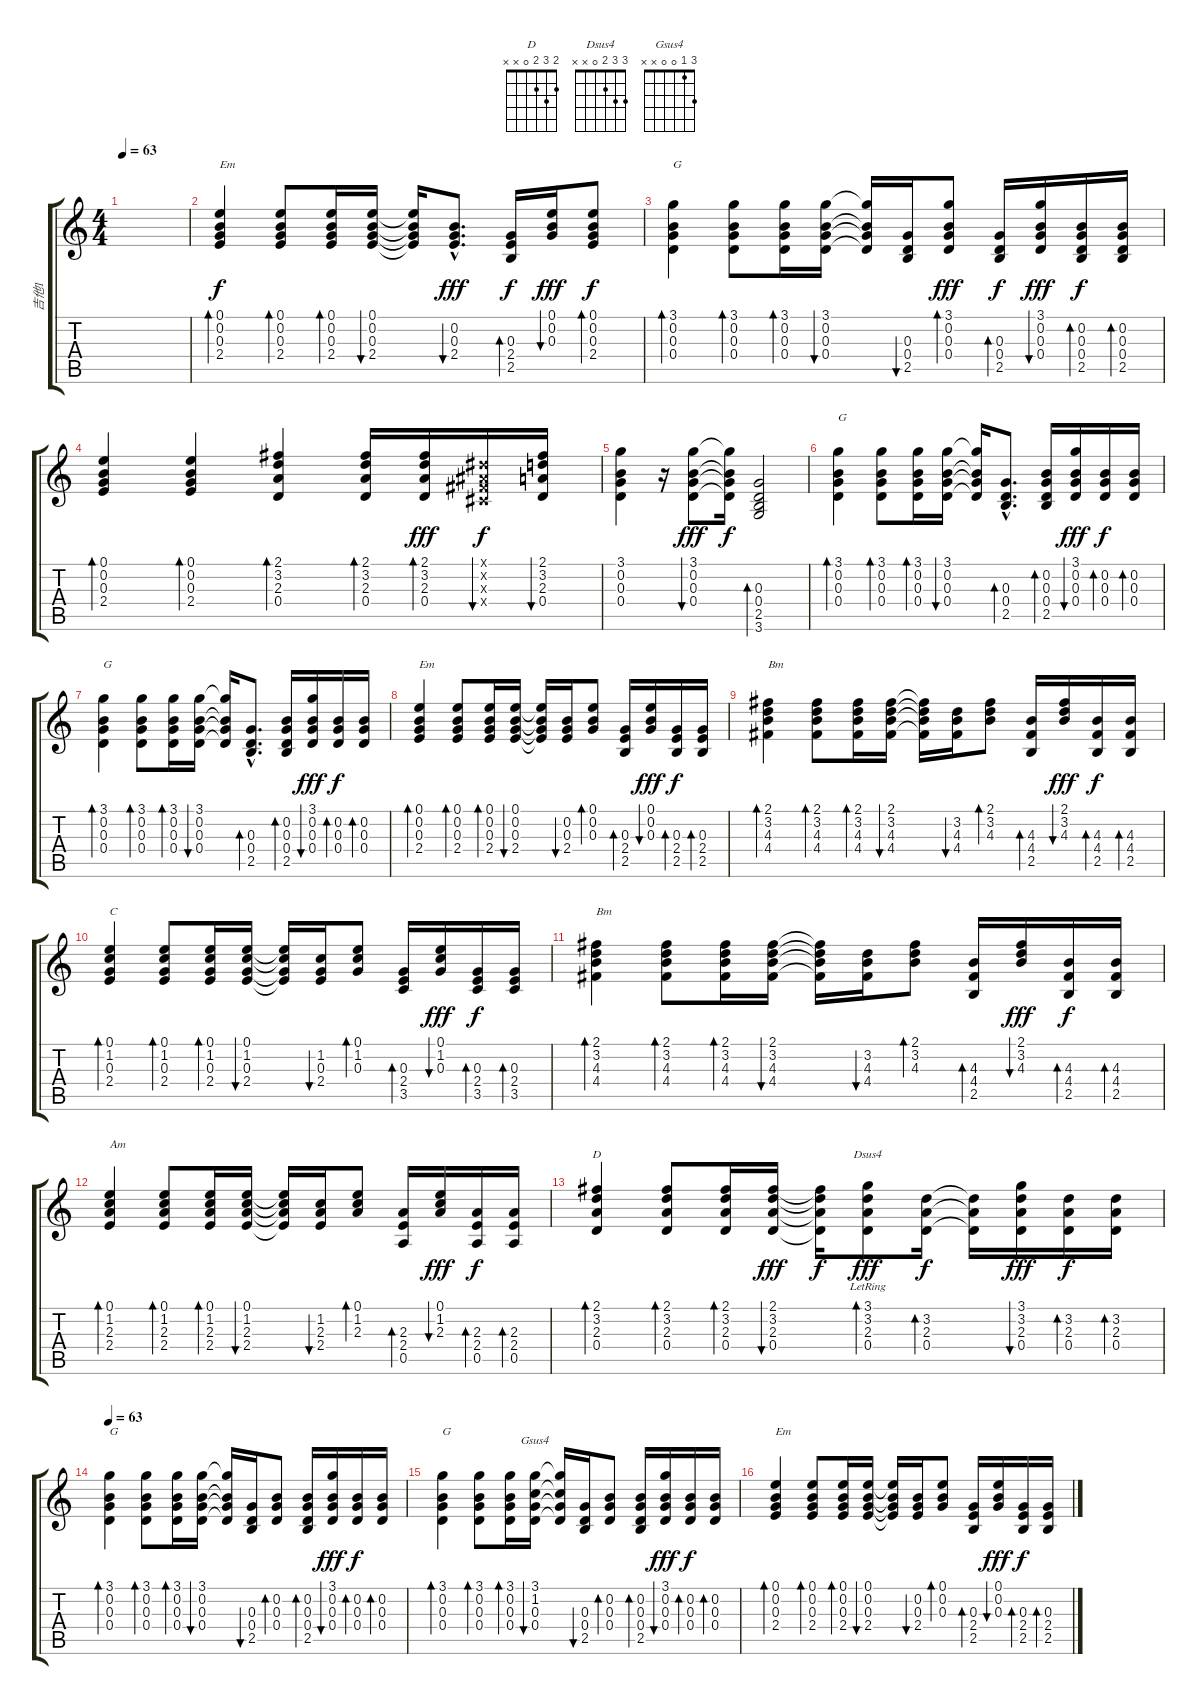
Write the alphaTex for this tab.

\track ("吉他1" "吉他1") {instrument acousticguitarsteel}
\staff {score tabs}
\tuning (E4 B3 G3 D3 A2 E2) {hide}
\chord ("D" 2 3 2 0 x x)
\chord ("Dsus4" 3 3 2 0 x x)
\chord ("Gsus4" 3 1 0 0 x x)
\ts (4 4)
\tempo 63
\clef g2
\ks c
|
(0.1 0.2 0.3 2.4).4{bd 30 txt "Em"} (0.1 0.2 0.3 2.4).8{bd 30} (0.1 0.2 0.3 2.4).16{bd 30} (0.1 0.2 0.3 2.4).16{bu 30} (0.1{t} 0.2{t} 0.3{t} 2.4{t}).16 (0.2{hac} 0.3{hac} 2.4{hac}).8{d bu 30 dy fff} (0.3 2.4 2.5).16{bd 30 dy f} (0.1 0.2 0.3).16{bu 30 dy fff} (0.1 0.2 0.3 2.4).8{bd 30 dy f} |
(3.1 0.2 0.3 0.4).4{bd 30 txt "G"} (3.1 0.2 0.3 0.4).8{bd 30} (3.1 0.2 0.3 0.4).16{bd 30} (3.1 0.2 0.3 0.4).16{bu 30} (3.1{t} 0.2{t} 0.3{t} 0.4{t}).16 (0.3 0.4 2.5).16{bu 30} (3.1 0.2 0.3 0.4).8{bd 30 dy fff} (0.3 0.4 2.5).16{bd 30 dy f} (3.1 0.2 0.3 0.4).16{bu 30 dy fff} (0.2 0.3 0.4 2.5).16{bd 30 dy f} (0.2 0.3 0.4 2.5).16{bd 30} |
(0.1 0.2 0.3 2.4).4{bd 30} (0.1 0.2 0.3 2.4).4{bd 30} (2.1 3.2 2.3 0.4).4{bd 30} (2.1 3.2 2.3 0.4).16{bd 30} (2.1 3.2 2.3 0.4).16{bd 30 dy fff} (-1.1{x} -1.2{x} -1.3{x} -1.4{x}).16{bu 30 dy f} (2.1 3.2 2.3 0.4).16{bu 30} |
(3.1 0.2 0.3 0.4).4 r.16 (3.1 0.2 0.3 0.4).8{bu 30 dy fff} (3.1{t} 0.2{t} 0.3{t} 0.4{t}).16{dy f} (0.3 0.4 2.5 3.6).2{bd 30} |
(3.1 0.2 0.3 0.4).4{bd 30 txt "G"} (3.1 0.2 0.3 0.4).8{bd 30} (3.1 0.2 0.3 0.4).16{bd 30} (3.1 0.2 0.3 0.4).16{bu 30} (3.1{t} 0.2{t} 0.3{t} 0.4{t}).16 (0.3{hac} 0.4{hac} 2.5{hac}).8{d bd 30} (0.2 0.3 0.4 2.5).16{bd 30} (3.1 0.2 0.3 0.4).16{bu 30 dy fff} (0.2 0.3 0.4).16{bd 30 dy f} (0.2 0.3 0.4).16{bd 30} |
(3.1 0.2 0.3 0.4).4{bd 30 txt "G"} (3.1 0.2 0.3 0.4).8{bd 30} (3.1 0.2 0.3 0.4).16{bd 30} (3.1 0.2 0.3 0.4).16{bu 30} (3.1{t} 0.2{t} 0.3{t} 0.4{t}).16 (0.3{hac} 0.4{hac} 2.5{hac}).8{d bd 30} (0.2 0.3 0.4 2.5).16{bd 30} (3.1 0.2 0.3 0.4).16{bu 30 dy fff} (0.2 0.3 0.4).16{bd 30 dy f} (0.2 0.3 0.4).16{bd 30} |
(0.1 0.2 0.3 2.4).4{bd 30 txt "Em"} (0.1 0.2 0.3 2.4).8{bd 30} (0.1 0.2 0.3 2.4).16{bd 30} (0.1 0.2 0.3 2.4).16{bu 30} (0.1{t} 0.2{t} 0.3{t} 2.4{t}).16 (0.2 0.3 2.4).16{bu 30} (0.1 0.2 0.3).8{bd 30} (0.3 2.4 2.5).16{bd 30} (0.1 0.2 0.3).16{bu 30 dy fff} (0.3 2.4 2.5).16{bd 30 dy f} (0.3 2.4 2.5).16{bd 30} |
(2.1 3.2 4.3 4.4).4{bd 30 txt "Bm"} (2.1 3.2 4.3 4.4).8{bd 30} (2.1 3.2 4.3 4.4).16{bd 30} (2.1 3.2 4.3 4.4).16{bu 30} (2.1{t} 3.2{t} 4.3{t} 4.4{t}).16 (3.2 4.3 4.4).16{bu 30} (2.1 3.2 4.3).8{bd 30} (4.3 4.4 2.5).16{bd 30} (2.1 3.2 4.3).16{bu 30 dy fff} (4.3 4.4 2.5).16{bd 30 dy f} (4.3 4.4 2.5).16{bd 30} |
(0.1 1.2 0.3 2.4).4{bd 30 txt "C"} (0.1 1.2 0.3 2.4).8{bd 30} (0.1 1.2 0.3 2.4).16{bd 30} (0.1 1.2 0.3 2.4).16{bu 30} (0.1{t} 1.2{t} 0.3{t} 2.4{t}).16 (1.2 0.3 2.4).16{bu 30} (0.1 1.2 0.3).8{bd 30} (0.3 2.4 3.5).16{bd 30} (0.1 1.2 0.3).16{bu 30 dy fff} (0.3 2.4 3.5).16{bd 30 dy f} (0.3 2.4 3.5).16{bd 30} |
(2.1 3.2 4.3 4.4).4{bd 30 txt "Bm"} (2.1 3.2 4.3 4.4).8{bd 30} (2.1 3.2 4.3 4.4).16{bd 30} (2.1 3.2 4.3 4.4).16{bu 30} (2.1{t} 3.2{t} 4.3{t} 4.4{t}).16 (3.2 4.3 4.4).16{bu 30} (2.1 3.2 4.3).8{bd 30} (4.3 4.4 2.5).16{bd 30} (2.1 3.2 4.3).16{bu 30 dy fff} (4.3 4.4 2.5).16{bd 30 dy f} (4.3 4.4 2.5).16{bd 30} |
(0.1 1.2 2.3 2.4).4{bd 30 txt "Am"} (0.1 1.2 2.3 2.4).8{bd 30} (0.1 1.2 2.3 2.4).16{bd 30} (0.1 1.2 2.3 2.4).16{bu 30} (0.1{t} 1.2{t} 2.3{t} 2.4{t}).16 (1.2 2.3 2.4).16{bu 30} (0.1 1.2 2.3).8{bd 30} (2.3 2.4 0.5).16{bd 30} (0.1 1.2 2.3).16{bu 30 dy fff} (2.3 2.4 0.5).16{bd 30 dy f} (2.3 2.4 0.5).16{bd 30} |
(2.1 3.2 2.3 0.4).4{bd 30 ch "D"} (2.1 3.2 2.3 0.4).8{bd 30} (2.1 3.2 2.3 0.4).16{bd 30} (2.1 3.2 2.3 0.4).16{bu 30 dy fff} (2.1{t} 3.2{t} 2.3{t} 0.4{t}).16{dy f} (3.1{lr} 3.2 2.3 0.4).8{bd 30 ch "Dsus4" dy fff} (3.2 2.3 0.4).16{bd 30 dy f} (3.2{t} 2.3{t} 0.4{t}).16 (3.1 3.2 2.3 0.4).16{bu 30 dy fff} (3.2 2.3 0.4).16{bd 30 dy f} (3.2 2.3 0.4).16{bd 30} |
\tempo 63
(3.1 0.2 0.3 0.4).4{bd 30 txt "G"} (3.1 0.2 0.3 0.4).8{bd 30} (3.1 0.2 0.3 0.4).16{bd 30} (3.1 0.2 0.3 0.4).16{bu 30} (3.1{t} 0.2{t} 0.3{t} 0.4{t}).16 (0.3 0.4 2.5).16{bu 30} (0.2 0.3 0.4).8{bd 30} (0.2 0.3 0.4 2.5).16{bd 30} (3.1 0.2 0.3 0.4).16{bu 30 dy fff} (0.2 0.3 0.4).16{bd 30 dy f} (0.2 0.3 0.4).16{bd 30} |
(3.1 0.2 0.3 0.4).4{bd 30 txt "G"} (3.1 0.2 0.3 0.4).8{bd 30} (3.1 0.2 0.3 0.4).16{bd 30} (3.1 1.2 0.3 0.4).16{bu 30 ch "Gsus4"} (3.1{t} 1.2{t} 0.3{t} 0.4{t}).16 (0.3 0.4 2.5).16{bu 30} (0.2 0.3 0.4).8{bd 30} (0.2 0.3 0.4 2.5).16{bd 30} (3.1 0.2 0.3 0.4).16{bu 30 dy fff} (0.2 0.3 0.4).16{bd 30 dy f} (0.2 0.3 0.4).16{bd 30} |
(0.1 0.2 0.3 2.4).4{bd 30 txt "Em"} (0.1 0.2 0.3 2.4).8{bd 30} (0.1 0.2 0.3 2.4).16{bd 30} (0.1 0.2 0.3 2.4).16{bu 30} (0.1{t} 0.2{t} 0.3{t} 2.4{t}).16 (0.2 0.3 2.4).16{bu 30} (0.1 0.2 0.3).8{bd 30} (0.3 2.4 2.5).16{bd 30} (0.1 0.2 0.3).16{bu 30 dy fff} (0.3 2.4 2.5).16{bd 30 dy f} (0.3 2.4 2.5).16{bd 30}
